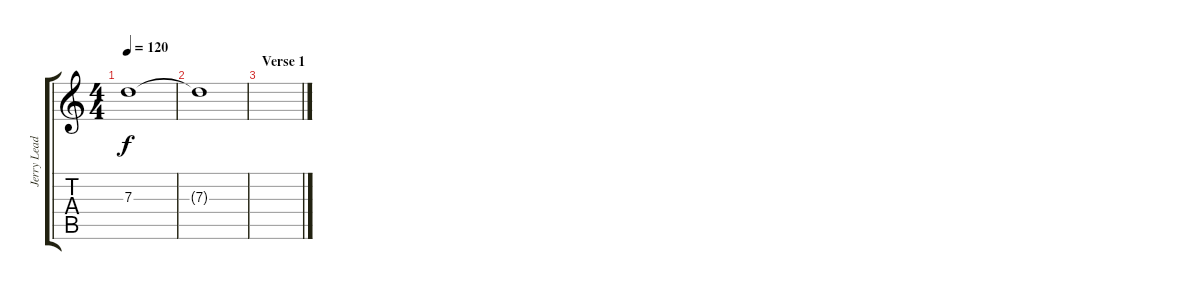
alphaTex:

\track ("Jerry Lead" "Jerry Lead") {instrument distortionguitar}
\staff {score tabs}
\tuning (E4 B3 G3 D3 A2 E2) {hide}
\ts (4 4)
\tempo 120
\clef g2
\ks c
7.3.1{dy f} |
7.3{t}.1 |
\section ("" "Verse 1")
